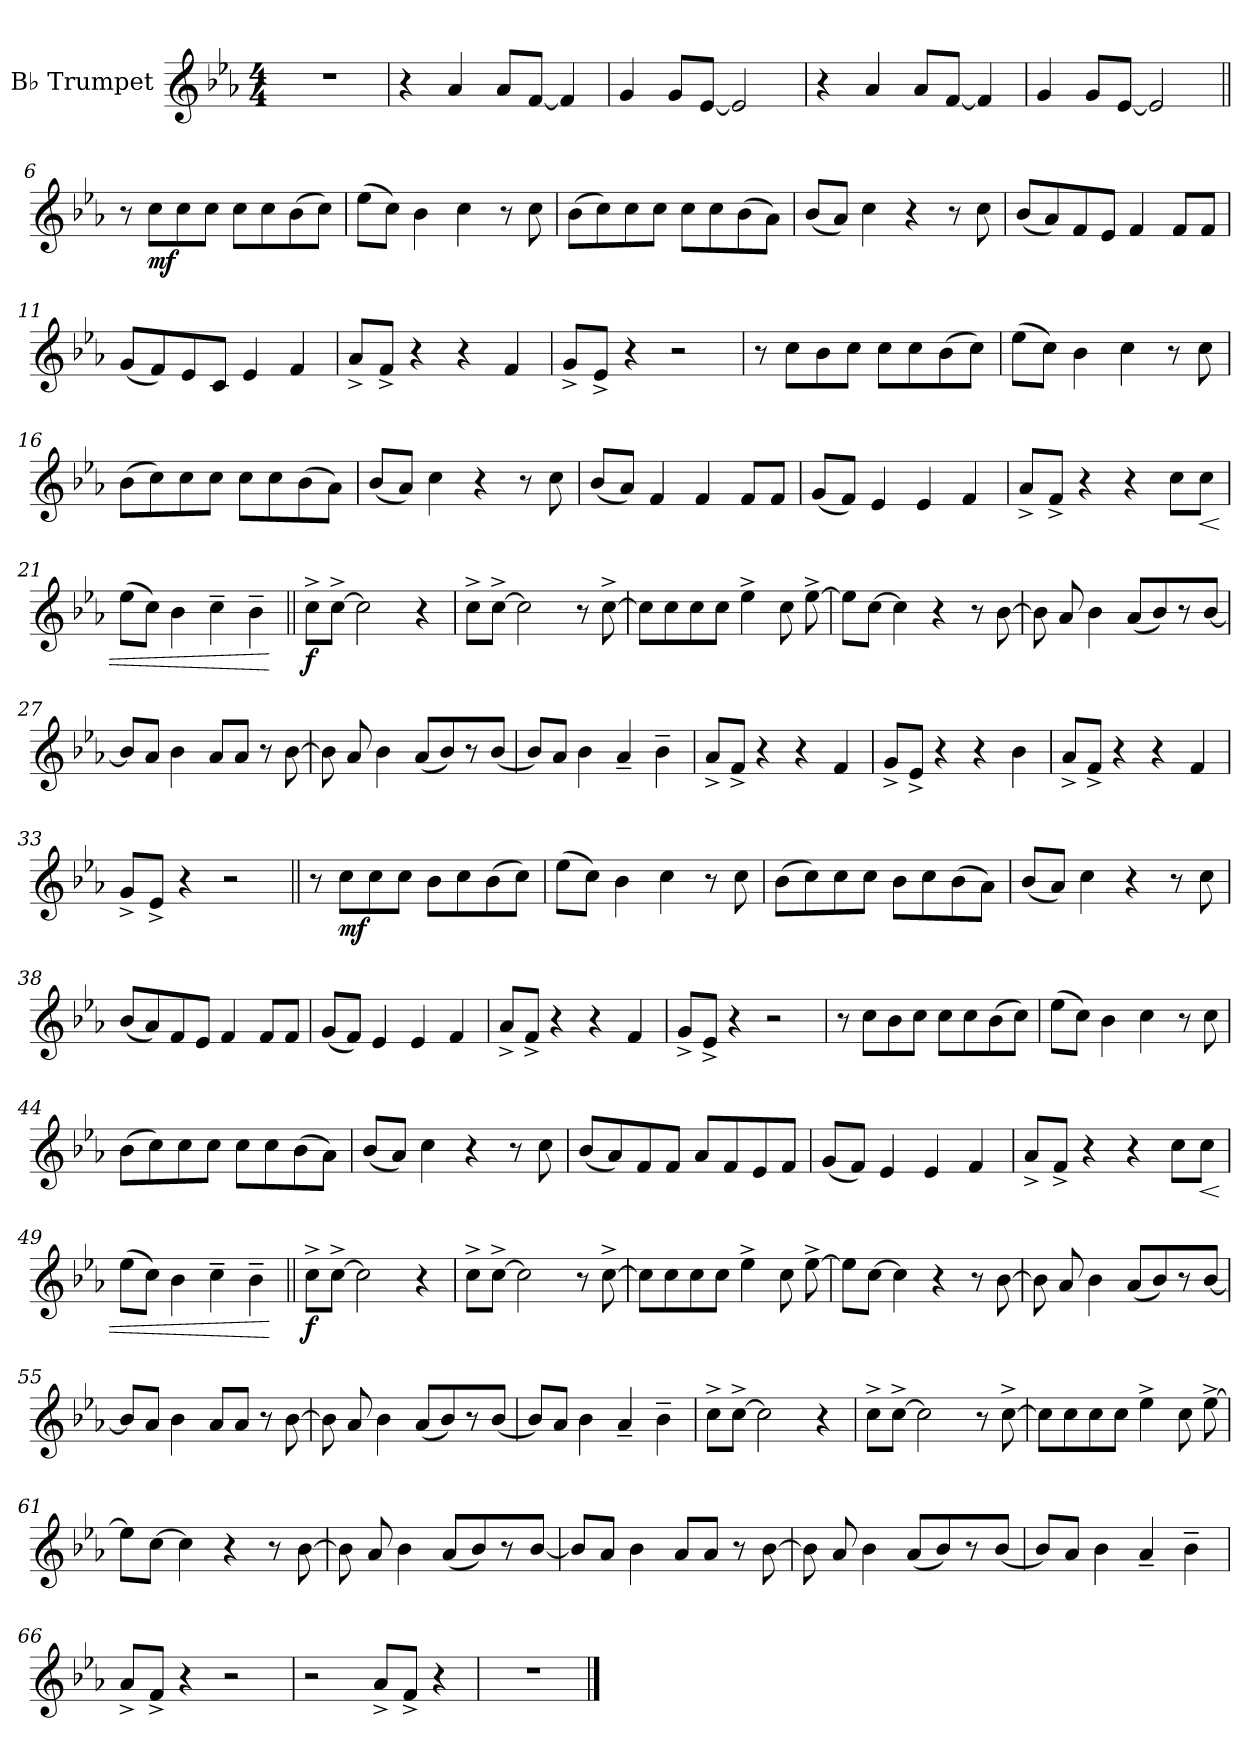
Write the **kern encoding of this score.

**kern	**dynam
*part1	*part1
*staff1	*staff1
*I"B♭ Trumpet	*
*I'B♭ Tp.	*
*clefG2	*
*ITrd1c2	*
*k[b-e-a-d-g-]	*
*M4/4	*
*MM140	*
=1	=1
1r	.
=2	=2
4r	.
4g-!/	.
8g-!/L	.
[8e-!/J	.
4e-!/]	.
=3	=3
4f!/	.
8f!/L	.
[8d-!/J	.
2d-!/]	.
=4	=4
4r	.
4g-!/	.
8g-!/L	.
[8e-!/J	.
4e-!/]	.
=5	=5
4f!/	.
8f!/L	.
[8d-!/J	.
2d-!/]	.
=6||	=6||
8r	.
!	!LO:DY:b
8b-\L	mf
8b-\	.
8b-\J	.
8b-\L	.
8b-\	.
(>8a-\	.
8b-\J)	.
=7	=7
(>8dd-\L	.
8b-\J)	.
4a-\	.
4b-\	.
8r	.
8b-\	.
=8	=8
(>8a-\L	.
8b-\)	.
8b-\	.
8b-\J	.
8b-\L	.
8b-\	.
(>8a-\	.
8g-\J)	.
=9	=9
(<8a-/L	.
8g-/J)	.
4b-\	.
4r	.
8r	.
8b-\	.
=10	=10
(<8a-/L	.
8g-/)	.
8e-/	.
8d-/J	.
4e-/	.
8e-/L	.
8e-/J	.
=11	=11
(<8f/L	.
8e-/)	.
8d-/	.
8B-/J	.
4d-/	.
4e-/	.
=12	=12
8g-^/L	.
8e-^/J	.
4r	.
4r	.
4e-/	.
=13	=13
8f^/L	.
8d-^/J	.
4r	.
2r	.
=14	=14
8r	.
8b-\L	.
8a-\	.
8b-\J	.
8b-\L	.
8b-\	.
(>8a-\	.
8b-\J)	.
=15	=15
(>8dd-\L	.
8b-\J)	.
4a-\	.
4b-\	.
8r	.
8b-\	.
=16	=16
(>8a-\L	.
8b-\)	.
8b-\	.
8b-\J	.
8b-\L	.
8b-\	.
(>8a-\	.
8g-\J)	.
=17	=17
(<8a-/L	.
8g-/J)	.
4b-\	.
4r	.
8r	.
8b-\	.
=18	=18
(<8a-/L	.
8g-/J)	.
4e-/	.
4e-/	.
8e-/L	.
8e-/J	.
=19	=19
(<8f/L	.
8e-/J)	.
4d-/	.
4d-/	.
4e-/	.
=20	=20
8g-^/L	.
8e-^/J	.
4r	.
4r	.
8b-\L	.
!	!LO:HP:b
8b-\J	<
=21	=21
(>8dd-\L	.
8b-\J)	.
4a-\	.
4b-~\	.
4a-~\	.
.	[
=22||	=22||
!	!LO:DY:b
8b-^\L	f
[8b-^\J	.
2b-\]	.
4r	.
=23	=23
8b-^\L	.
[8b-^\J	.
2b-\]	.
8r	.
[8b-^\	.
=24	=24
8b-\L]	.
8b-\	.
8b-\	.
8b-\J	.
4dd-^\	.
8b-\	.
[8dd-^\	.
=25	=25
8dd-\L]	.
[8b-\J	.
4b-\]	.
4r	.
8r	.
[8a-\	.
=26	=26
8a-\]	.
8g-/	.
4a-\	.
(<8g-/L	.
8a-/)	.
8r	.
[8a-/J	.
=27	=27
8a-/L]	.
8g-/J	.
4a-\	.
8g-/L	.
8g-/J	.
8r	.
[8a-\	.
=28	=28
8a-\]	.
8g-/	.
4a-\	.
(<8g-/L	.
8a-/)	.
8r	.
(>8a-/J	.
=29	=29
8a-/L)	.
8g-/J	.
4a-\	.
4g-~/	.
4a-~\	.
=30	=30
8g-^/L	.
8e-^/J	.
4r	.
4r	.
4e-/	.
=31	=31
8f^/L	.
8d-^/J	.
4r	.
4r	.
4a-\	.
=32	=32
8g-^/L	.
8e-^/J	.
4r	.
4r	.
4e-/	.
=33	=33
8f^/L	.
8d-^/J	.
4r	.
2r	.
=34||	=34||
8r	.
!	!LO:DY:b
8b-\L	mf
8b-\	.
8b-\J	.
8a-\L	.
8b-\	.
(>8a-\	.
8b-\J)	.
=35	=35
(>8dd-\L	.
8b-\J)	.
4a-\	.
4b-\	.
8r	.
8b-\	.
=36	=36
(>8a-\L	.
8b-\)	.
8b-\	.
8b-\J	.
8a-\L	.
8b-\	.
(>8a-\	.
8g-\J)	.
=37	=37
(<8a-/L	.
8g-/J)	.
4b-\	.
4r	.
8r	.
8b-\	.
=38	=38
(<8a-/L	.
8g-/)	.
8e-/	.
8d-/J	.
4e-/	.
8e-/L	.
8e-/J	.
=39	=39
(<8f/L	.
8e-/J)	.
4d-/	.
4d-/	.
4e-/	.
=40	=40
8g-^/L	.
8e-^/J	.
4r	.
4r	.
4e-/	.
=41	=41
8f^/L	.
8d-^/J	.
4r	.
2r	.
=42	=42
8r	.
8b-\L	.
8a-\	.
8b-\J	.
8b-\L	.
8b-\	.
(>8a-\	.
8b-\J)	.
=43	=43
(>8dd-\L	.
8b-\J)	.
4a-\	.
4b-\	.
8r	.
8b-\	.
=44	=44
(>8a-\L	.
8b-\)	.
8b-\	.
8b-\J	.
8b-\L	.
8b-\	.
(>8a-\	.
8g-\J)	.
=45	=45
(<8a-/L	.
8g-/J)	.
4b-\	.
4r	.
8r	.
8b-\	.
=46	=46
(<8a-/L	.
8g-/)	.
8e-/	.
8e-/J	.
8g-/L	.
8e-/	.
8d-/	.
8e-/J	.
=47	=47
(<8f/L	.
8e-/J)	.
4d-/	.
4d-/	.
4e-/	.
=48	=48
8g-^/L	.
8e-^/J	.
4r	.
4r	.
8b-\L	.
!	!LO:HP:b
8b-\J	<
=49	=49
(>8dd-\L	.
8b-\J)	.
4a-\	.
4b-~\	.
4a-~\	.
.	[
=50||	=50||
!	!LO:DY:b
8b-^\L	f
[8b-^\J	.
2b-\]	.
4r	.
=51	=51
8b-^\L	.
[8b-^\J	.
2b-\]	.
8r	.
[8b-^\	.
=52	=52
8b-\L]	.
8b-\	.
8b-\	.
8b-\J	.
4dd-^\	.
8b-\	.
[8dd-^\	.
=53	=53
8dd-\L]	.
[8b-\J	.
4b-\]	.
4r	.
8r	.
[8a-\	.
=54	=54
8a-\]	.
8g-/	.
4a-\	.
(<8g-/L	.
8a-/)	.
8r	.
[8a-/J	.
=55	=55
8a-/L]	.
8g-/J	.
4a-\	.
8g-/L	.
8g-/J	.
8r	.
[8a-\	.
=56	=56
8a-\]	.
8g-/	.
4a-\	.
(<8g-/L	.
8a-/)	.
8r	.
(>8a-/J	.
=57	=57
8a-/L)	.
8g-/J	.
4a-\	.
4g-~/	.
4a-~\	.
=58	=58
8b-^\L	.
[8b-^\J	.
2b-\]	.
4r	.
=59	=59
8b-^\L	.
[8b-^\J	.
2b-\]	.
8r	.
[8b-^\	.
=60	=60
8b-\L]	.
8b-\	.
8b-\	.
8b-\J	.
4dd-^\	.
8b-\	.
[8dd-^\	.
=61	=61
8dd-\L]	.
[8b-\J	.
4b-\]	.
4r	.
8r	.
[8a-\	.
=62	=62
8a-\]	.
8g-/	.
4a-\	.
(<8g-/L	.
8a-/)	.
8r	.
[8a-/J	.
=63	=63
8a-/L]	.
8g-/J	.
4a-\	.
8g-/L	.
8g-/J	.
8r	.
[8a-\	.
=64	=64
8a-\]	.
8g-/	.
4a-\	.
(<8g-/L	.
8a-/)	.
8r	.
(>8a-/J	.
=65	=65
8a-/L)	.
8g-/J	.
4a-\	.
4g-~/	.
4a-~\	.
=66	=66
8g-^/L	.
8e-^/J	.
4r	.
2r	.
=67	=67
2r	.
8g-^/L	.
8e-^/J	.
4r	.
=68	=68
1r	.
==	==
*-	*-
